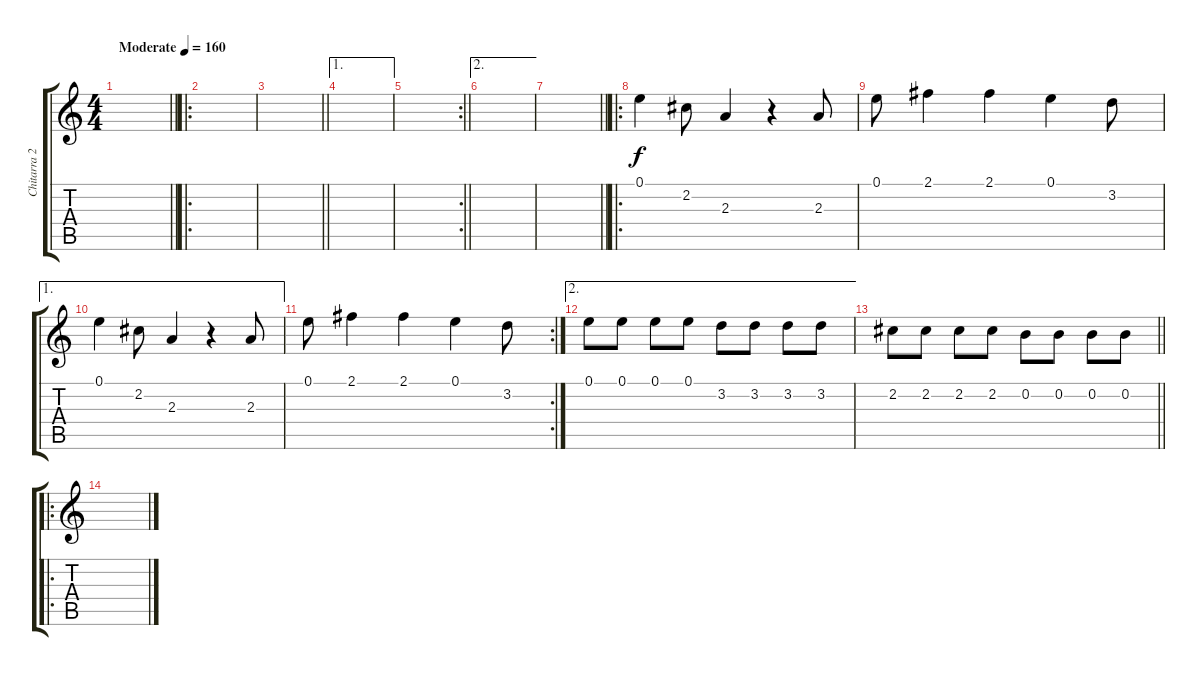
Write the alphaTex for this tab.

\track ("Chitarra 2" "Chitarra 2") {instrument distortionguitar}
\staff {score tabs}
\tuning (E4 B3 G3 D3 A2 E2) {hide}
\ts (4 4)
\tempo (160 "Moderate")
\clef g2
\barLineRight lightlight
\ks c
|
\ro
|
\barLineRight lightlight
|
\ae 1
|
\rc 2
\barLineRight lightlight
|
\ae 2
|
\barLineRight lightlight
|
\ro
0.1.4 2.2.8 2.3.4 r.4 2.3.8 |
0.1.8 2.1.4 2.1.4 0.1.4 3.2.8 |
\ae 1
0.1.4 2.2.8 2.3.4 r.4 2.3.8 |
\rc 2
0.1.8 2.1.4 2.1.4 0.1.4 3.2.8 |
\ae 2
0.1.8 0.1.8 0.1.8 0.1.8 3.2.8 3.2.8 3.2.8 3.2.8 |
\barLineRight lightlight
2.2.8 2.2.8 2.2.8 2.2.8 0.2.8 0.2.8 0.2.8 0.2.8 |
\ro
